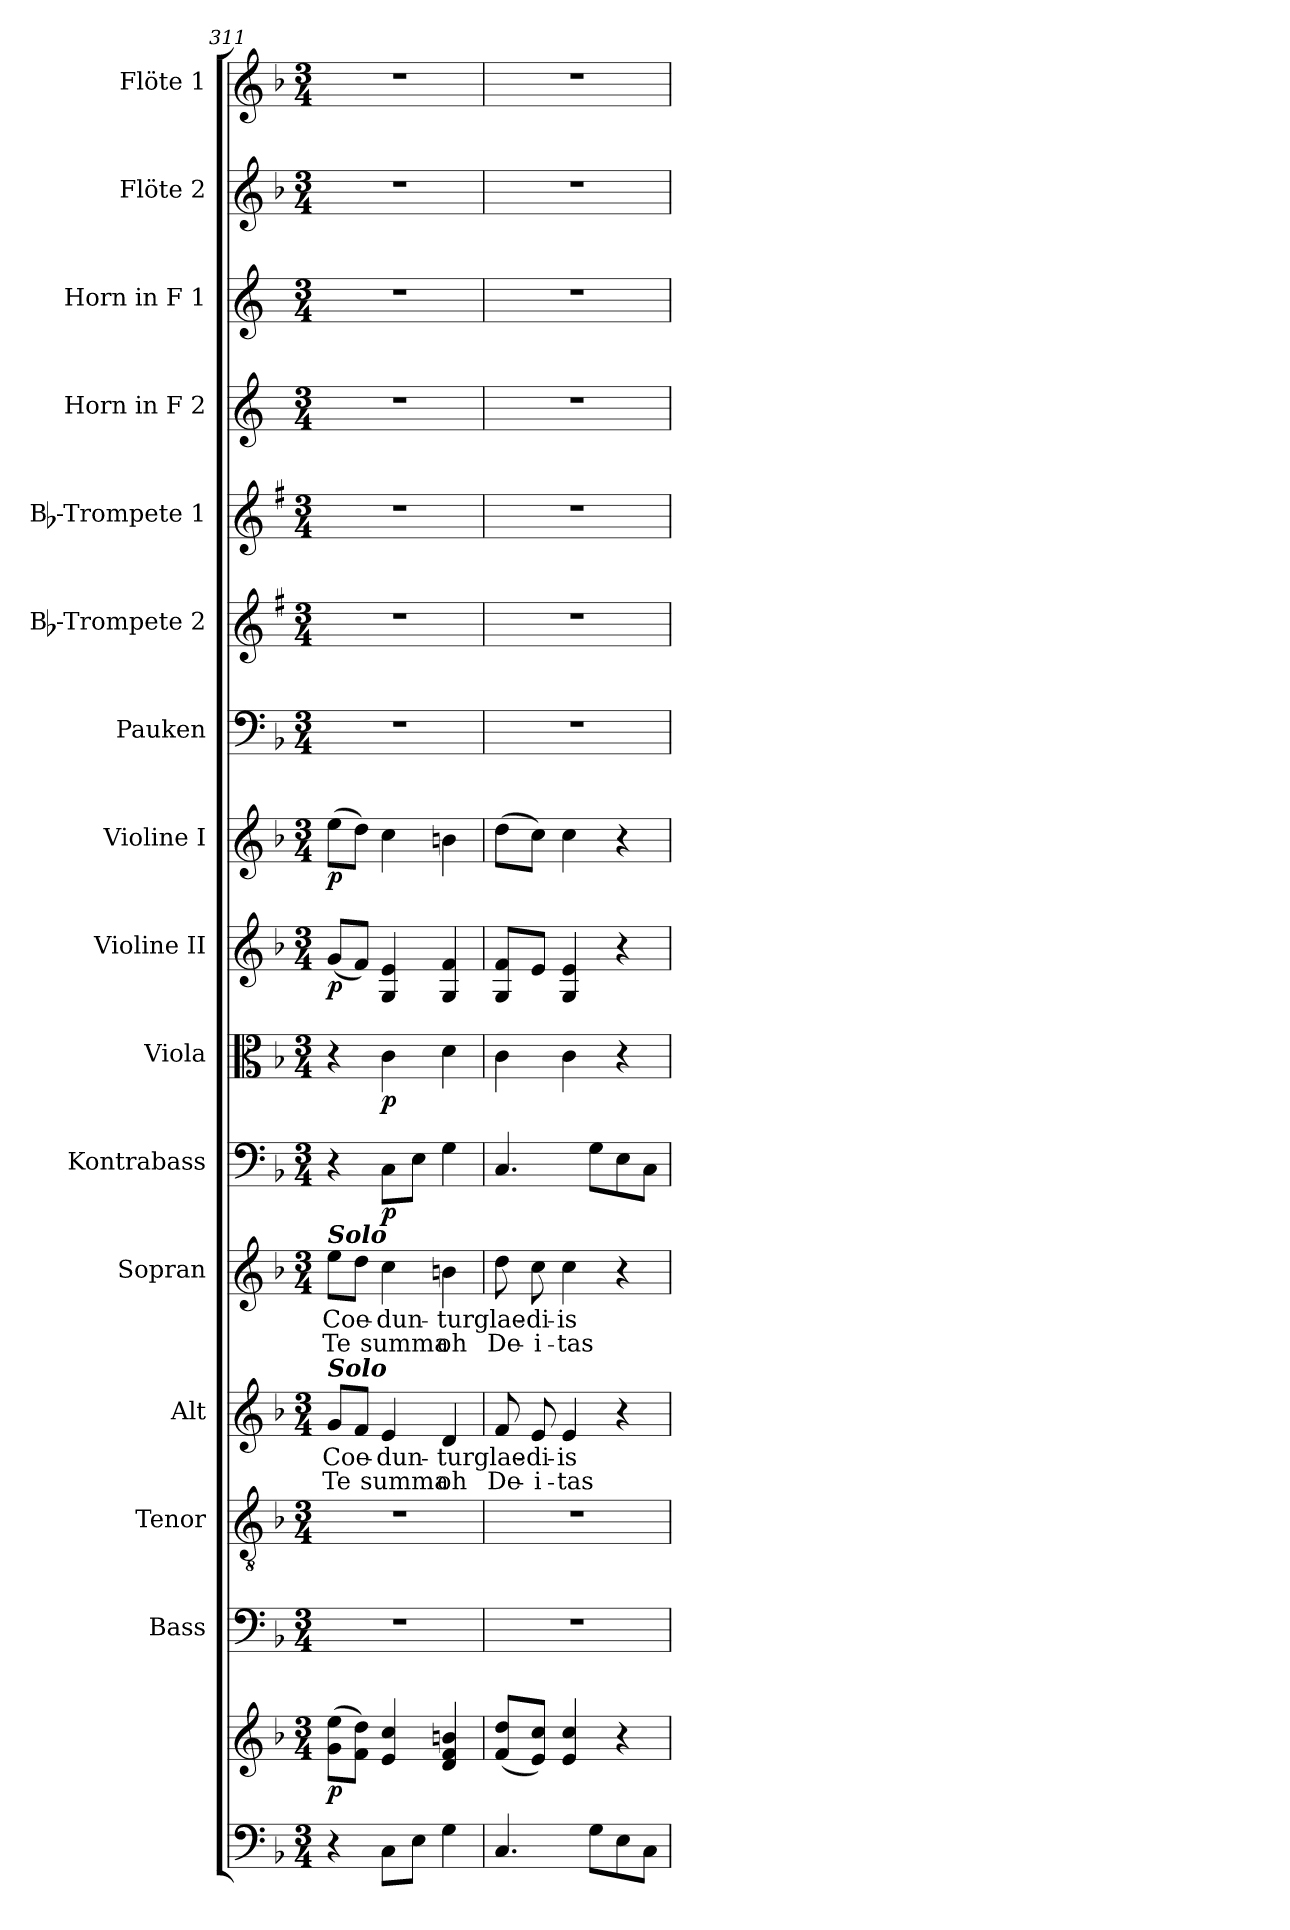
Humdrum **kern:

**kern	**kern	**dynam	**kern	**kern	**kern	**text	**text	**kern	**text	**text	**kern	**dynam	**kern	**dynam	**kern	**dynam	**kern	**dynam	**kern	**kern	**kern	**kern	**kern	**kern	**kern
*part16	*part16	*part16	*part15	*part14	*part13	*part13	*part13	*part12	*part12	*part12	*part11	*part11	*part10	*part10	*part9	*part9	*part8	*part8	*part7	*part6	*part5	*part4	*part3	*part2	*part1
*staff17	*staff16	*staff16/17	*staff15	*staff14	*staff13	*staff13	*staff13	*staff12	*staff12	*staff12	*staff11	*staff11	*staff10	*staff10	*staff9	*staff9	*staff8	*staff8	*staff7	*staff6	*staff5	*staff4	*staff3	*staff2	*staff1
*	*	*	*I"Bass	*I"Tenor	*I"Alt	*	*	*I"Sopran	*	*	*I"Kontrabass	*	*I"Viola	*	*I"Violine II	*	*I"Violine I	*	*I"Pauken	*I"Bb-Trompete 2	*I"Bb-Trompete 1	*I"Horn in F 2	*I"Horn in F 1	*I"Flöte 2	*I"Flöte 1
*	*	*	*I'B.	*I'T.	*I'A.	*	*	*I'S.	*	*	*I'Kb.	*	*I'Vla.	*	*I'Vl. II	*	*I'Vl. I	*	*I'Pk.	*I'Bb Trp. 2	*I'Bb Trp. 1	*	*	*I'Fl. 2	*I'Fl. 1
!!LO:PB:g=z
*clefF4	*clefG2	*	*clefF4	*clefGv2	*clefG2	*	*	*clefG2	*	*	*clefF4	*	*clefC3	*	*clefG2	*	*clefG2	*	*clefF4	*clefG2	*clefG2	*clefG2	*clefG2	*clefG2	*clefG2
*	*	*	*	*	*	*	*	*	*	*	*ITrd7c12	*	*	*	*	*	*	*	*	*ITrd1c2	*ITrd1c2	*ITrd4c7	*ITrd4c7	*	*
*k[b-]	*k[b-]	*	*k[b-]	*k[b-]	*k[b-]	*	*	*k[b-]	*	*	*k[b-]	*	*k[b-]	*	*k[b-]	*	*k[b-]	*	*k[b-]	*k[b-]	*k[b-]	*k[b-]	*k[b-]	*k[b-]	*k[b-]
*F:	*F:	*	*F:	*F:	*F:	*	*	*F:	*	*	*F:	*	*F:	*	*F:	*	*F:	*	*F:	*F:	*F:	*F:	*F:	*F:	*F:
*M3/4	*M3/4	*	*M3/4	*M3/4	*M3/4	*	*	*M3/4	*	*	*M3/4	*	*M3/4	*	*M3/4	*	*M3/4	*	*M3/4	*M3/4	*M3/4	*M3/4	*M3/4	*M3/4	*M3/4
=311	=311	=311	=311	=311	=311	=311	=311	=311	=311	=311	=311	=311	=311	=311	=311	=311	=311	=311	=311	=311	=311	=311	=311	=311	=311
!	!	!	!	!	!	!	!	!LO:TX:a:Bi:t=Solo	!	!	!	!	!	!	!	!	!	!	!	!	!	!	!	!	!
!	!	!	!	!	!LO:TX:a:Bi:t=Solo	!	!	!	!	!	!	!	!	!	!	!	!	!	!	!	!	!	!	!	!
!	!	!LO:DY:b	!	!	!	!LO:LY:b	!LO:LY:b	!	!LO:LY:b	!LO:LY:b	!	!	!	!	!	!LO:DY:b	!	!LO:DY:b	!	!	!	!	!	!	!
4r	(>8g\ 8ee\L	p	2.r	2.r	8g/L	Coe-	Te	8ee\L	Coe-	Te	4r	.	4r	.	(<8g/L	p	(>8ee\L	p	2.r	2.r	2.r	2.r	2.r	2.r	2.r
.	8f\ 8dd\J)	.	.	.	8f/J	.	.	8dd\J	.	.	.	.	.	.	8f/J)	.	8dd\J)	.	.	.	.	.	.	.	.
!	!	!	!	!	!	!LO:LY:b	!LO:LY:b	!	!LO:LY:b	!LO:LY:b	!	!LO:DY:b	!	!LO:DY:b	!	!	!	!	!	!	!	!	!	!	!
8C\L	4e/ 4cc/	.	.	.	4e/	-dun-	summa	4cc\	-dun-	summa	8CC\L	p	4c\	p	4G/ 4e/	.	4cc\	.	.	.	.	.	.	.	.
8E\J	.	.	.	.	.	.	.	.	.	.	8EE\J	.	.	.	.	.	.	.	.	.	.	.	.	.	.
!	!	!	!	!	!	!LO:LY:b	!LO:LY:b	!	!LO:LY:b	!LO:LY:b	!	!	!	!	!	!	!	!	!	!	!	!	!	!	!
4G\	4d/ 4f/ 4bn/	.	.	.	4d/	-tur	oh	4bn\	-tur	oh	4GG\	.	4d\	.	4G/ 4f/	.	4bn\	.	.	.	.	.	.	.	.
=312	=312	=312	=312	=312	=312	=312	=312	=312	=312	=312	=312	=312	=312	=312	=312	=312	=312	=312	=312	=312	=312	=312	=312	=312	=312
!	!	!	!	!	!	!LO:LY:b	!LO:LY:b	!	!LO:LY:b	!LO:LY:b	!	!	!	!	!	!	!	!	!	!	!	!	!	!	!
4.C/	(<8f/ 8dd/L	.	2.r	2.r	8f/	glae-	De-	8dd\	glae-	De-	4.CC/	.	4c\	.	8G/ 8f/L	.	(>8dd\L	.	2.r	2.r	2.r	2.r	2.r	2.r	2.r
!	!	!	!	!	!	!LO:LY:b	!LO:LY:b	!	!LO:LY:b	!LO:LY:b	!	!	!	!	!	!	!	!	!	!	!	!	!	!	!
.	8e/ 8cc/J)	.	.	.	8e/	-di-	-i-	8cc\	-di-	-i-	.	.	.	.	8e/J	.	8cc\J)	.	.	.	.	.	.	.	.
!	!	!	!	!	!	!LO:LY:b	!LO:LY:b	!	!LO:LY:b	!LO:LY:b	!	!	!	!	!	!	!	!	!	!	!	!	!	!	!
.	4e/ 4cc/	.	.	.	4e/	-is	-tas	4cc\	-is	-tas	.	.	4c\	.	4G/ 4e/	.	4cc\	.	.	.	.	.	.	.	.
8G\L	.	.	.	.	.	.	.	.	.	.	8GG\L	.	.	.	.	.	.	.	.	.	.	.	.	.	.
8E\	4r	.	.	.	4r	.	.	4r	.	.	8EE\	.	4r	.	4r	.	4r	.	.	.	.	.	.	.	.
8C\J	.	.	.	.	.	.	.	.	.	.	8CC\J	.	.	.	.	.	.	.	.	.	.	.	.	.	.
=	=	=	=	=	=	=	=	=	=	=	=	=	=	=	=	=	=	=	=	=	=	=	=	=	=
*-	*-	*-	*-	*-	*-	*-	*-	*-	*-	*-	*-	*-	*-	*-	*-	*-	*-	*-	*-	*-	*-	*-	*-	*-	*-
